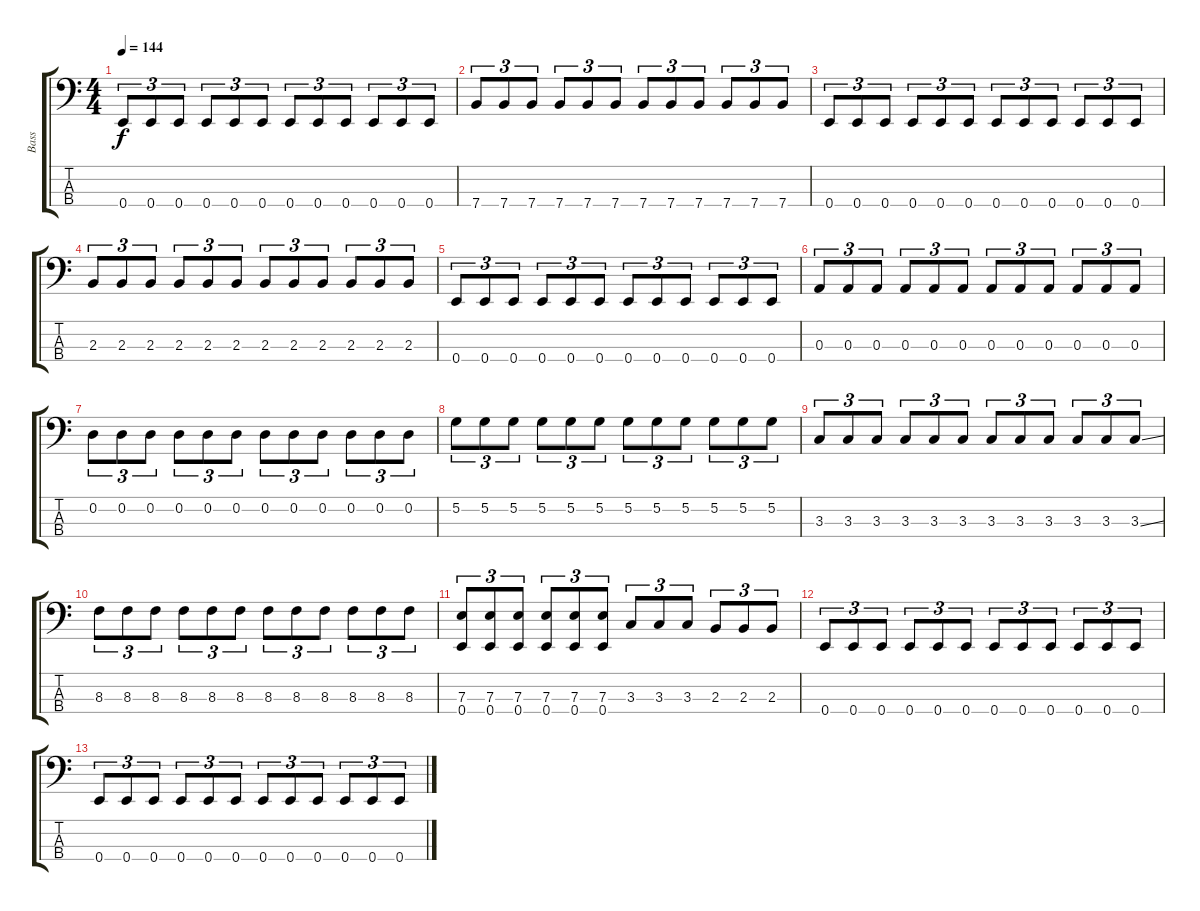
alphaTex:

\track ("Bass" "Bass") {instrument electricbasspick}
\staff {score tabs}
\tuning (G2 D2 A1 E1) {hide}
\ts (4 4)
\tempo 144
\clef f4
\ks c
0.4.8{tu (3 2) dy f} 0.4.8{tu (3 2)} 0.4.8{tu (3 2)} 0.4.8{tu (3 2)} 0.4.8{tu (3 2)} 0.4.8{tu (3 2)} 0.4.8{tu (3 2)} 0.4.8{tu (3 2)} 0.4.8{tu (3 2)} 0.4.8{tu (3 2)} 0.4.8{tu (3 2)} 0.4.8{tu (3 2)} |
7.4.8{tu (3 2)} 7.4.8{tu (3 2)} 7.4.8{tu (3 2)} 7.4.8{tu (3 2)} 7.4.8{tu (3 2)} 7.4.8{tu (3 2)} 7.4.8{tu (3 2)} 7.4.8{tu (3 2)} 7.4.8{tu (3 2)} 7.4.8{tu (3 2)} 7.4.8{tu (3 2)} 7.4.8{tu (3 2)} |
0.4.8{tu (3 2)} 0.4.8{tu (3 2)} 0.4.8{tu (3 2)} 0.4.8{tu (3 2)} 0.4.8{tu (3 2)} 0.4.8{tu (3 2)} 0.4.8{tu (3 2)} 0.4.8{tu (3 2)} 0.4.8{tu (3 2)} 0.4.8{tu (3 2)} 0.4.8{tu (3 2)} 0.4.8{tu (3 2)} |
2.3.8{tu (3 2)} 2.3.8{tu (3 2)} 2.3.8{tu (3 2)} 2.3.8{tu (3 2)} 2.3.8{tu (3 2)} 2.3.8{tu (3 2)} 2.3.8{tu (3 2)} 2.3.8{tu (3 2)} 2.3.8{tu (3 2)} 2.3.8{tu (3 2)} 2.3.8{tu (3 2)} 2.3.8{tu (3 2)} |
0.4.8{tu (3 2)} 0.4.8{tu (3 2)} 0.4.8{tu (3 2)} 0.4.8{tu (3 2)} 0.4.8{tu (3 2)} 0.4.8{tu (3 2)} 0.4.8{tu (3 2)} 0.4.8{tu (3 2)} 0.4.8{tu (3 2)} 0.4.8{tu (3 2)} 0.4.8{tu (3 2)} 0.4.8{tu (3 2)} |
0.3.8{tu (3 2)} 0.3.8{tu (3 2)} 0.3.8{tu (3 2)} 0.3.8{tu (3 2)} 0.3.8{tu (3 2)} 0.3.8{tu (3 2)} 0.3.8{tu (3 2)} 0.3.8{tu (3 2)} 0.3.8{tu (3 2)} 0.3.8{tu (3 2)} 0.3.8{tu (3 2)} 0.3.8{tu (3 2)} |
0.2.8{tu (3 2)} 0.2.8{tu (3 2)} 0.2.8{tu (3 2)} 0.2.8{tu (3 2)} 0.2.8{tu (3 2)} 0.2.8{tu (3 2)} 0.2.8{tu (3 2)} 0.2.8{tu (3 2)} 0.2.8{tu (3 2)} 0.2.8{tu (3 2)} 0.2.8{tu (3 2)} 0.2.8{tu (3 2)} |
5.2.8{tu (3 2)} 5.2.8{tu (3 2)} 5.2.8{tu (3 2)} 5.2.8{tu (3 2)} 5.2.8{tu (3 2)} 5.2.8{tu (3 2)} 5.2.8{tu (3 2)} 5.2.8{tu (3 2)} 5.2.8{tu (3 2)} 5.2.8{tu (3 2)} 5.2.8{tu (3 2)} 5.2.8{tu (3 2)} |
3.3.8{tu (3 2)} 3.3.8{tu (3 2)} 3.3.8{tu (3 2)} 3.3.8{tu (3 2)} 3.3.8{tu (3 2)} 3.3.8{tu (3 2)} 3.3.8{tu (3 2)} 3.3.8{tu (3 2)} 3.3.8{tu (3 2)} 3.3.8{tu (3 2)} 3.3.8{tu (3 2)} 3.3{ss}.8{tu (3 2)} |
8.3.8{tu (3 2)} 8.3.8{tu (3 2)} 8.3.8{tu (3 2)} 8.3.8{tu (3 2)} 8.3.8{tu (3 2)} 8.3.8{tu (3 2)} 8.3.8{tu (3 2)} 8.3.8{tu (3 2)} 8.3.8{tu (3 2)} 8.3.8{tu (3 2)} 8.3.8{tu (3 2)} 8.3.8{tu (3 2)} |
(7.3 0.4).8{tu (3 2)} (7.3 0.4).8{tu (3 2)} (7.3 0.4).8{tu (3 2)} (7.3 0.4).8{tu (3 2)} (7.3 0.4).8{tu (3 2)} (7.3 0.4).8{tu (3 2)} 3.3.8{tu (3 2)} 3.3.8{tu (3 2)} 3.3.8{tu (3 2)} 2.3.8{tu (3 2)} 2.3.8{tu (3 2)} 2.3.8{tu (3 2)} |
0.4.8{tu (3 2)} 0.4.8{tu (3 2)} 0.4.8{tu (3 2)} 0.4.8{tu (3 2)} 0.4.8{tu (3 2)} 0.4.8{tu (3 2)} 0.4.8{tu (3 2)} 0.4.8{tu (3 2)} 0.4.8{tu (3 2)} 0.4.8{tu (3 2)} 0.4.8{tu (3 2)} 0.4.8{tu (3 2)} |
0.4.8{tu (3 2)} 0.4.8{tu (3 2)} 0.4.8{tu (3 2)} 0.4.8{tu (3 2)} 0.4.8{tu (3 2)} 0.4.8{tu (3 2)} 0.4.8{tu (3 2)} 0.4.8{tu (3 2)} 0.4.8{tu (3 2)} 0.4.8{tu (3 2)} 0.4.8{tu (3 2)} 0.4.8{tu (3 2)}
